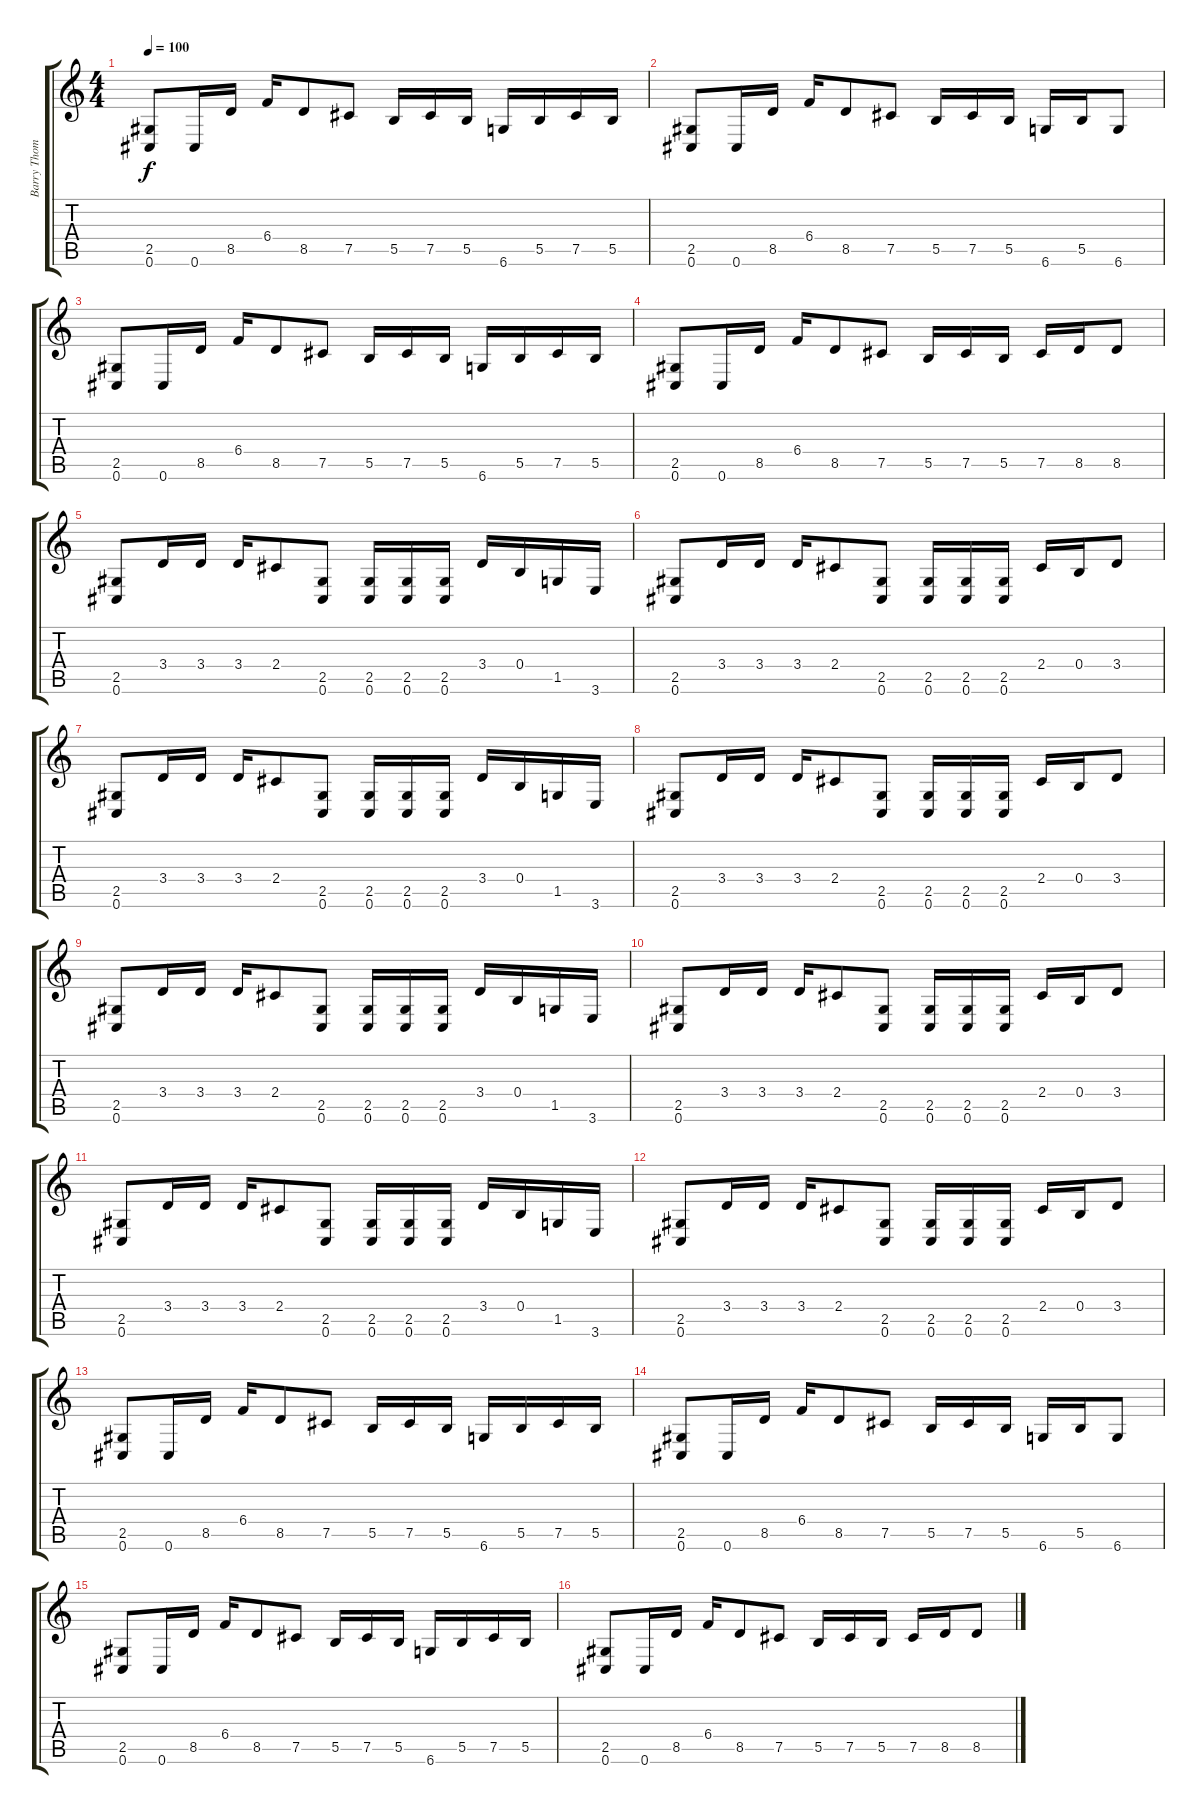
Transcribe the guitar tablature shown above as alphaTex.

\track ("Barry Thomson" "Barry Thom") {instrument distortionguitar}
\staff {score tabs}
\tuning (Db4 Ab3 E3 B2 Gb2 Db2) {hide}
\ts (4 4)
\tempo 100
\clef g2
\ks c
(2.5 0.6).8{dy f} 0.6.16 8.5.16 6.4.16 8.5.8 7.5.8 5.5.16 7.5.16 5.5.16 6.6.16 5.5.16 7.5.16 5.5.16 |
(2.5 0.6).8 0.6.16 8.5.16 6.4.16 8.5.8 7.5.8 5.5.16 7.5.16 5.5.16 6.6.16 5.5.16 6.6.8 |
(2.5 0.6).8 0.6.16 8.5.16 6.4.16 8.5.8 7.5.8 5.5.16 7.5.16 5.5.16 6.6.16 5.5.16 7.5.16 5.5.16 |
(2.5 0.6).8 0.6.16 8.5.16 6.4.16 8.5.8 7.5.8 5.5.16 7.5.16 5.5.16 7.5.16 8.5.16 8.5.8 |
(2.5 0.6).8 3.4.16 3.4.16 3.4.16 2.4.8 (2.5 0.6).8 (2.5 0.6).16 (2.5 0.6).16 (2.5 0.6).16 3.4.16 0.4.16 1.5.16 3.6.16 |
(2.5 0.6).8 3.4.16 3.4.16 3.4.16 2.4.8 (2.5 0.6).8 (2.5 0.6).16 (2.5 0.6).16 (2.5 0.6).16 2.4.16 0.4.16 3.4.8 |
(2.5 0.6).8 3.4.16 3.4.16 3.4.16 2.4.8 (2.5 0.6).8 (2.5 0.6).16 (2.5 0.6).16 (2.5 0.6).16 3.4.16 0.4.16 1.5.16 3.6.16 |
(2.5 0.6).8 3.4.16 3.4.16 3.4.16 2.4.8 (2.5 0.6).8 (2.5 0.6).16 (2.5 0.6).16 (2.5 0.6).16 2.4.16 0.4.16 3.4.8 |
(2.5 0.6).8 3.4.16 3.4.16 3.4.16 2.4.8 (2.5 0.6).8 (2.5 0.6).16 (2.5 0.6).16 (2.5 0.6).16 3.4.16 0.4.16 1.5.16 3.6.16 |
(2.5 0.6).8 3.4.16 3.4.16 3.4.16 2.4.8 (2.5 0.6).8 (2.5 0.6).16 (2.5 0.6).16 (2.5 0.6).16 2.4.16 0.4.16 3.4.8 |
(2.5 0.6).8 3.4.16 3.4.16 3.4.16 2.4.8 (2.5 0.6).8 (2.5 0.6).16 (2.5 0.6).16 (2.5 0.6).16 3.4.16 0.4.16 1.5.16 3.6.16 |
(2.5 0.6).8 3.4.16 3.4.16 3.4.16 2.4.8 (2.5 0.6).8 (2.5 0.6).16 (2.5 0.6).16 (2.5 0.6).16 2.4.16 0.4.16 3.4.8 |
(2.5 0.6).8 0.6.16 8.5.16 6.4.16 8.5.8 7.5.8 5.5.16 7.5.16 5.5.16 6.6.16 5.5.16 7.5.16 5.5.16 |
(2.5 0.6).8 0.6.16 8.5.16 6.4.16 8.5.8 7.5.8 5.5.16 7.5.16 5.5.16 6.6.16 5.5.16 6.6.8 |
(2.5 0.6).8 0.6.16 8.5.16 6.4.16 8.5.8 7.5.8 5.5.16 7.5.16 5.5.16 6.6.16 5.5.16 7.5.16 5.5.16 |
(2.5 0.6).8 0.6.16 8.5.16 6.4.16 8.5.8 7.5.8 5.5.16 7.5.16 5.5.16 7.5.16 8.5.16 8.5.8
